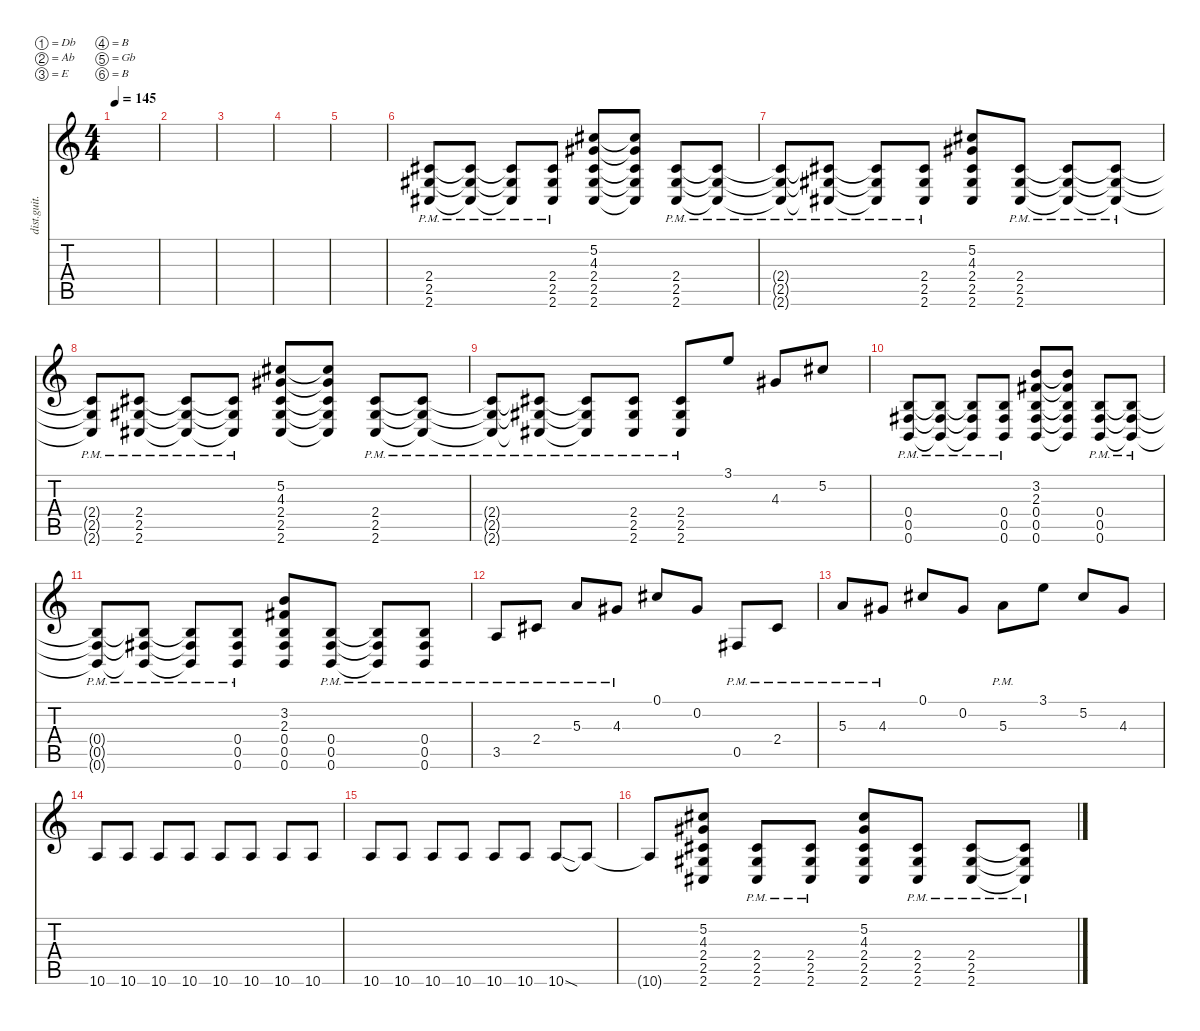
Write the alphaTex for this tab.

\defaultSystemsLayout 4
\hideDynamics
\bracketExtendMode nobrackets
\otherSystemsTrackNameOrientation horizontal
\track ("riff" "dist.guit.") {instrument distortionguitar}
\staff {score tabs}
\tuning (Db4 Ab3 E3 B2 Gb2 B1)
\ts (4 4)
\tempo 145
\clef g2
\ks c
|
|
|
|
|
(2.6{pm acc #} 2.4{pm acc #} 2.5{pm acc #}).8{beam Up} (2.6{pm t acc #} 2.4{pm t acc #} 2.5{pm t acc #}).8{beam Up} (2.6{pm t acc #} 2.4{pm t acc #} 2.5{pm t acc #}).8{beam Up} (2.6{pm acc #} 2.5{pm acc #} 2.4{pm acc #}).8{beam Up} (2.6{acc #} 2.5{acc #} 2.4{acc #} 4.3{acc #} 5.2{acc #}).8{beam Up} (2.6{t acc #} 2.5{t acc #} 2.4{t acc #} 4.3{t acc #} 5.2{t acc #}).8{beam Up} (2.4{pm acc #} 2.5{pm acc #} 2.6{pm acc #}).8{beam Up} (2.4{pm t acc #} 2.5{pm t acc #} 2.6{pm t acc #}).8{beam Up} |
(2.4{pm t acc #} 2.5{pm t acc #} 2.6{pm t acc #}).8{beam Up} (2.4{pm t acc #} 2.5{pm t acc #} 2.6{pm t acc #}).8{beam Up} (2.4{pm t acc #} 2.5{pm t acc #} 2.6{pm t acc #}).8{beam Up} (2.6{pm acc #} 2.5{pm acc #} 2.4{pm acc #}).8{beam Up} (2.6{acc #} 2.5{acc #} 2.4{acc #} 4.3{acc #} 5.2{acc #}).8{beam Up} (2.6{pm acc #} 2.5{pm acc #} 2.4{pm acc #}).8{beam Up} (2.6{pm t acc #} 2.5{pm t acc #} 2.4{pm t acc #}).8{beam Up} (2.6{pm t acc #} 2.5{pm t acc #} 2.4{pm t acc #}).8{beam Up} |
(2.6{pm t acc #} 2.5{pm t acc #} 2.4{pm t acc #}).8{beam Up} (2.6{pm acc #} 2.5{pm acc #} 2.4{pm acc #}).8{beam Up} (2.6{pm t acc #} 2.5{pm t acc #} 2.4{pm t acc #}).8{beam Up} (2.6{pm t acc #} 2.5{pm t acc #} 2.4{pm t acc #}).8{beam Up} (2.6{acc #} 2.5{acc #} 2.4{acc #} 4.3{acc #} 5.2{acc #}).8{beam Up} (2.6{t acc #} 2.5{t acc #} 2.4{t acc #} 4.3{t acc #} 5.2{t acc #}).8{beam Up} (2.6{pm acc #} 2.5{pm acc #} 2.4{pm acc #}).8{beam Up} (2.6{pm t acc #} 2.5{pm t acc #} 2.4{pm t acc #}).8{beam Up} |
(2.6{pm t acc #} 2.5{pm t acc #} 2.4{pm t acc #}).8{beam Up} (2.6{pm t acc #} 2.5{pm t acc #} 2.4{pm t acc #}).8{beam Up} (2.6{pm t acc #} 2.5{pm t acc #} 2.4{pm t acc #}).8{beam Up} (2.6{pm acc #} 2.5{pm acc #} 2.4{pm acc #}).8{beam Up} (2.6{pm acc #} 2.4{pm acc #} 2.5{pm acc #}).8{beam Up} 3.1.8{beam Up} 4.3{acc #}.8{beam Up} 5.2{acc #}.8{beam Up} |
(0.6{pm} 0.4{pm} 0.5{pm acc #}).8{beam Up} (0.6{pm t} 0.4{pm t} 0.5{pm t acc #}).8{beam Up} (0.6{pm t} 0.4{pm t} 0.5{pm t acc #}).8{beam Up} (0.6{pm} 0.5{pm acc #} 0.4{pm}).8{beam Up} (0.6 0.5{acc #} 0.4 2.3{acc #} 3.2).8{beam Up} (0.6{t} 0.5{t acc #} 0.4{t} 2.3{t acc #} 3.2{t}).8{beam Up} (0.4{pm} 0.5{pm acc #} 0.6{pm}).8{beam Up} (0.4{pm t} 0.5{pm t acc #} 0.6{pm t}).8{beam Up} |
(0.4{pm t} 0.5{pm t acc #} 0.6{pm t}).8{beam Up} (0.4{pm t} 0.5{pm t acc #} 0.6{pm t}).8{beam Up} (0.4{pm t} 0.5{pm t acc #} 0.6{pm t}).8{beam Up} (0.6{pm} 0.5{pm acc #} 0.4{pm}).8{beam Up} (0.6 0.5{acc #} 0.4 2.3{acc #} 3.2).8{beam Up} (0.6{pm} 0.5{pm acc #} 0.4{pm}).8{beam Up} (0.6{pm t} 0.5{pm t acc #} 0.4{pm t}).8{beam Up} (0.6{pm} 0.5{pm acc #} 0.4{pm}).8{beam Up} |
3.5{pm}.8{beam Up} 2.4{pm acc #}.8{beam Up} 5.3{pm}.8{beam Up} 4.3{pm acc #}.8{beam Up} 0.1{acc #}.8{beam Up} 0.2{acc #}.8{beam Up} 0.5{pm acc #}.8{beam Up} 2.4{pm acc #}.8{beam Up} |
5.3{pm}.8{beam Up} 4.3{pm acc #}.8{beam Up} 0.1{acc #}.8{beam Up} 0.2{acc #}.8{beam Up} 5.3{pm}.8{beam Down} 3.1.8{beam Down} 5.2{acc #}.8{beam Up} 4.3{acc #}.8{beam Up} |
10.6.8{beam Up} 10.6.8{beam Up} 10.6.8{beam Up} 10.6.8{beam Up} 10.6.8{beam Up} 10.6.8{beam Up} 10.6.8{beam Up} 10.6.8{beam Up} |
10.6.8{beam Up} 10.6.8{beam Up} 10.6.8{beam Up} 10.6.8{beam Up} 10.6.8{beam Up} 10.6.8{beam Up} 10.6{sod}.8{beam Up} 10.6{t}.8{beam Up} |
10.6{t}.8{beam Up} (2.6{acc #} 2.5{acc #} 2.4{acc #} 4.3{acc #} 5.2{acc #}).8{beam Up} (2.6{pm acc #} 2.5{pm acc #} 2.4{pm acc #}).8{beam Up} (2.6{pm acc #} 2.4{pm acc #} 2.5{pm acc #}).8{beam Up} (2.6{acc #} 2.5{acc #} 2.4{acc #} 4.3{acc #} 5.2{acc #}).8{beam Up} (2.6{pm acc #} 2.5{pm acc #} 2.4{pm acc #}).8{beam Up} (2.6{pm acc #} 2.5{pm acc #} 2.4{pm acc #}).8{beam Up} (2.6{pm t acc #} 2.5{pm t acc #} 2.4{pm t acc #}).8{beam Up}
